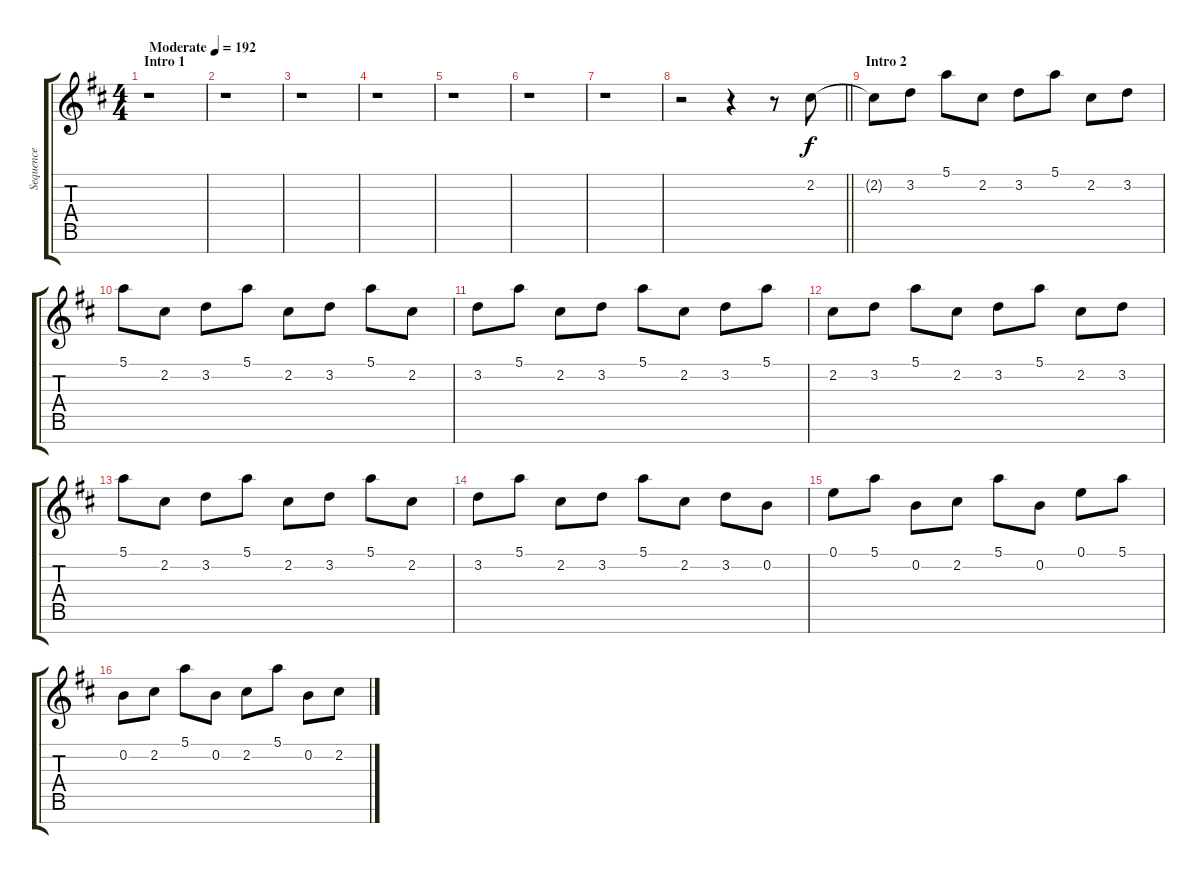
\track ("Sequence" "Sequence") {instrument pad1newage}
\staff {score tabs}
\tuning (E5 B4 G4 D4 A3 E3 B2) {hide}
\ts (4 4)
\section ("" "Intro 1")
\tempo (192 "Moderate")
\clef g2
\ks d
r.1{dy f instrument pad1newage} |
r.1 |
r.1 |
r.1 |
r.1 |
r.1 |
r.1 |
\barLineRight lightlight
r.2 r.4 r.8 2.2.8 |
\section ("" "Intro 2")
2.2{t}.8 3.2.8 5.1.8 2.2.8 3.2.8 5.1.8 2.2.8 3.2.8 |
5.1.8 2.2.8 3.2.8 5.1.8 2.2.8 3.2.8 5.1.8 2.2.8 |
3.2.8 5.1.8 2.2.8 3.2.8 5.1.8 2.2.8 3.2.8 5.1.8 |
2.2.8 3.2.8 5.1.8 2.2.8 3.2.8 5.1.8 2.2.8 3.2.8 |
5.1.8 2.2.8 3.2.8 5.1.8 2.2.8 3.2.8 5.1.8 2.2.8 |
3.2.8 5.1.8 2.2.8 3.2.8 5.1.8 2.2.8 3.2.8 0.2.8 |
0.1.8 5.1.8 0.2.8 2.2.8 5.1.8 0.2.8 0.1.8 5.1.8 |
0.2.8 2.2.8 5.1.8 0.2.8 2.2.8 5.1.8 0.2.8 2.2.8
